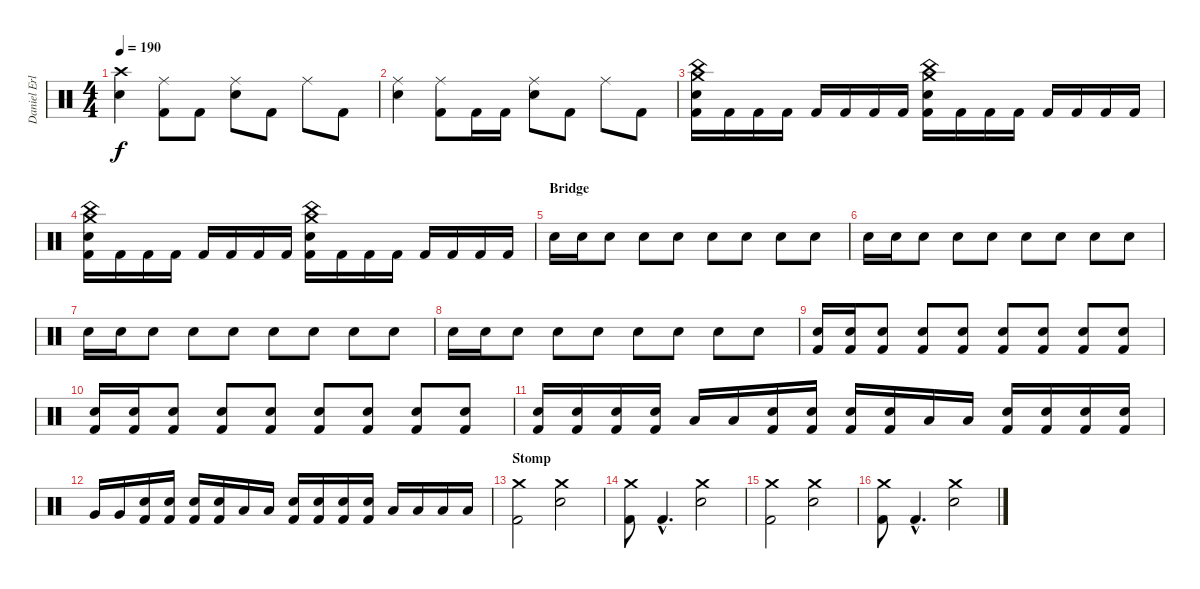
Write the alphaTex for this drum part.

\track ("Daniel Erlandson" "Daniel Erl") {instrument percussion}
\staff {score}
\articulation defaults
\ts (4 4)
\tempo 190
\clef neutral
\ks c
("Crash high (hit)" "Electric Snare (hit)").4{dy f} ("Ride (middle)" "Kick (hit) 2").8 "Kick (hit) 2".8 ("Ride (middle)" "Electric Snare (hit)").8 "Kick (hit) 2".8 "Ride (middle)".8 "Kick (hit) 2".8 |
("Ride (middle)" "Electric Snare (hit)").4 ("Ride (middle)" "Kick (hit) 2").8 "Kick (hit) 2".16 "Kick (hit) 2".16 ("Ride (middle)" "Electric Snare (hit)").8 "Kick (hit) 2".8 "Ride (middle)".8 "Kick (hit) 2".8 |
("Crash medium (hit)" "China (hit)" "Electric Snare (hit)" "Kick (hit) 2").16 "Kick (hit) 2".16 "Kick (hit) 2".16 "Kick (hit) 2".16 "Kick (hit) 2".16 "Kick (hit) 2".16 "Kick (hit) 2".16 "Kick (hit) 2".16 ("Crash medium (hit)" "China (hit)" "Electric Snare (hit)" "Kick (hit) 2").16 "Kick (hit) 2".16 "Kick (hit) 2".16 "Kick (hit) 2".16 "Kick (hit) 2".16 "Kick (hit) 2".16 "Kick (hit) 2".16 "Kick (hit) 2".16 |
("Crash medium (hit)" "China (hit)" "Electric Snare (hit)" "Kick (hit) 2").16 "Kick (hit) 2".16 "Kick (hit) 2".16 "Kick (hit) 2".16 "Kick (hit) 2".16 "Kick (hit) 2".16 "Kick (hit) 2".16 "Kick (hit) 2".16 ("Crash medium (hit)" "China (hit)" "Electric Snare (hit)" "Kick (hit) 2").16 "Kick (hit) 2".16 "Kick (hit) 2".16 "Kick (hit) 2".16 "Kick (hit) 2".16 "Kick (hit) 2".16 "Kick (hit) 2".16 "Kick (hit) 2".16 |
\section ("" "Bridge")
"Electric Snare (hit)".16 "Electric Snare (hit)".16 "Electric Snare (hit)".8 "Electric Snare (hit)".8 "Electric Snare (hit)".8 "Electric Snare (hit)".8 "Electric Snare (hit)".8 "Electric Snare (hit)".8 "Electric Snare (hit)".8 |
"Electric Snare (hit)".16 "Electric Snare (hit)".16 "Electric Snare (hit)".8 "Electric Snare (hit)".8 "Electric Snare (hit)".8 "Electric Snare (hit)".8 "Electric Snare (hit)".8 "Electric Snare (hit)".8 "Electric Snare (hit)".8 |
"Electric Snare (hit)".16 "Electric Snare (hit)".16 "Electric Snare (hit)".8 "Electric Snare (hit)".8 "Electric Snare (hit)".8 "Electric Snare (hit)".8 "Electric Snare (hit)".8 "Electric Snare (hit)".8 "Electric Snare (hit)".8 |
"Electric Snare (hit)".16 "Electric Snare (hit)".16 "Electric Snare (hit)".8 "Electric Snare (hit)".8 "Electric Snare (hit)".8 "Electric Snare (hit)".8 "Electric Snare (hit)".8 "Electric Snare (hit)".8 "Electric Snare (hit)".8 |
("Electric Snare (hit)" "Kick (hit) 2").16 ("Electric Snare (hit)" "Kick (hit) 2").16 ("Electric Snare (hit)" "Kick (hit) 2").8 ("Electric Snare (hit)" "Kick (hit) 2").8 ("Electric Snare (hit)" "Kick (hit) 2").8 ("Electric Snare (hit)" "Kick (hit) 2").8 ("Electric Snare (hit)" "Kick (hit) 2").8 ("Electric Snare (hit)" "Kick (hit) 2").8 ("Electric Snare (hit)" "Kick (hit) 2").8 |
("Electric Snare (hit)" "Kick (hit) 2").16 ("Electric Snare (hit)" "Kick (hit) 2").16 ("Electric Snare (hit)" "Kick (hit) 2").8 ("Electric Snare (hit)" "Kick (hit) 2").8 ("Electric Snare (hit)" "Kick (hit) 2").8 ("Electric Snare (hit)" "Kick (hit) 2").8 ("Electric Snare (hit)" "Kick (hit) 2").8 ("Electric Snare (hit)" "Kick (hit) 2").8 ("Electric Snare (hit)" "Kick (hit) 2").8 |
("Electric Snare (hit)" "Kick (hit) 2").16 ("Electric Snare (hit)" "Kick (hit) 2").16 ("Electric Snare (hit)" "Kick (hit) 2").16 ("Electric Snare (hit)" "Kick (hit) 2").16 "Low Tom (hit)".16 "Low Tom (hit)".16 ("Electric Snare (hit)" "Kick (hit) 2").16 ("Electric Snare (hit)" "Kick (hit) 2").16 ("Electric Snare (hit)" "Kick (hit) 2").16 ("Electric Snare (hit)" "Kick (hit) 2").16 "Low Floor Tom (hit)".16 "Low Floor Tom (hit)".16 ("Electric Snare (hit)" "Kick (hit) 2").16 ("Electric Snare (hit)" "Kick (hit) 2").16 ("Electric Snare (hit)" "Kick (hit) 2").16 ("Electric Snare (hit)" "Kick (hit) 2").16 |
"Very Low Tom (hit)".16 "Very Low Tom (hit)".16 ("Electric Snare (hit)" "Kick (hit) 2").16 ("Electric Snare (hit)" "Kick (hit) 2").16 ("Electric Snare (hit)" "Kick (hit) 2").16 ("Electric Snare (hit)" "Kick (hit) 2").16 "Low Floor Tom (hit)".16 "Low Floor Tom (hit)".16 ("Electric Snare (hit)" "Kick (hit) 2").16 ("Electric Snare (hit)" "Kick (hit) 2").16 ("Electric Snare (hit)" "Kick (hit) 2").16 ("Electric Snare (hit)" "Kick (hit) 2").16 "Low Tom (hit)".16 "Low Tom (hit)".16 "Low Tom (hit)".16 "Low Tom (hit)".16 |
\section ("" "Stomp")
("Crash medium (hit)" "Kick (hit) 2").2 ("Crash medium (hit)" "Electric Snare (hit)").2 |
("Crash medium (hit)" "Kick (hit) 2").8 "Kick (hit) 2"{hac}.4{d} ("Crash medium (hit)" "Electric Snare (hit)").2 |
("Crash medium (hit)" "Kick (hit) 2").2 ("Crash medium (hit)" "Electric Snare (hit)").2 |
("Crash medium (hit)" "Kick (hit) 2").8 "Kick (hit) 2"{hac}.4{d} ("Crash medium (hit)" "Electric Snare (hit)").2
